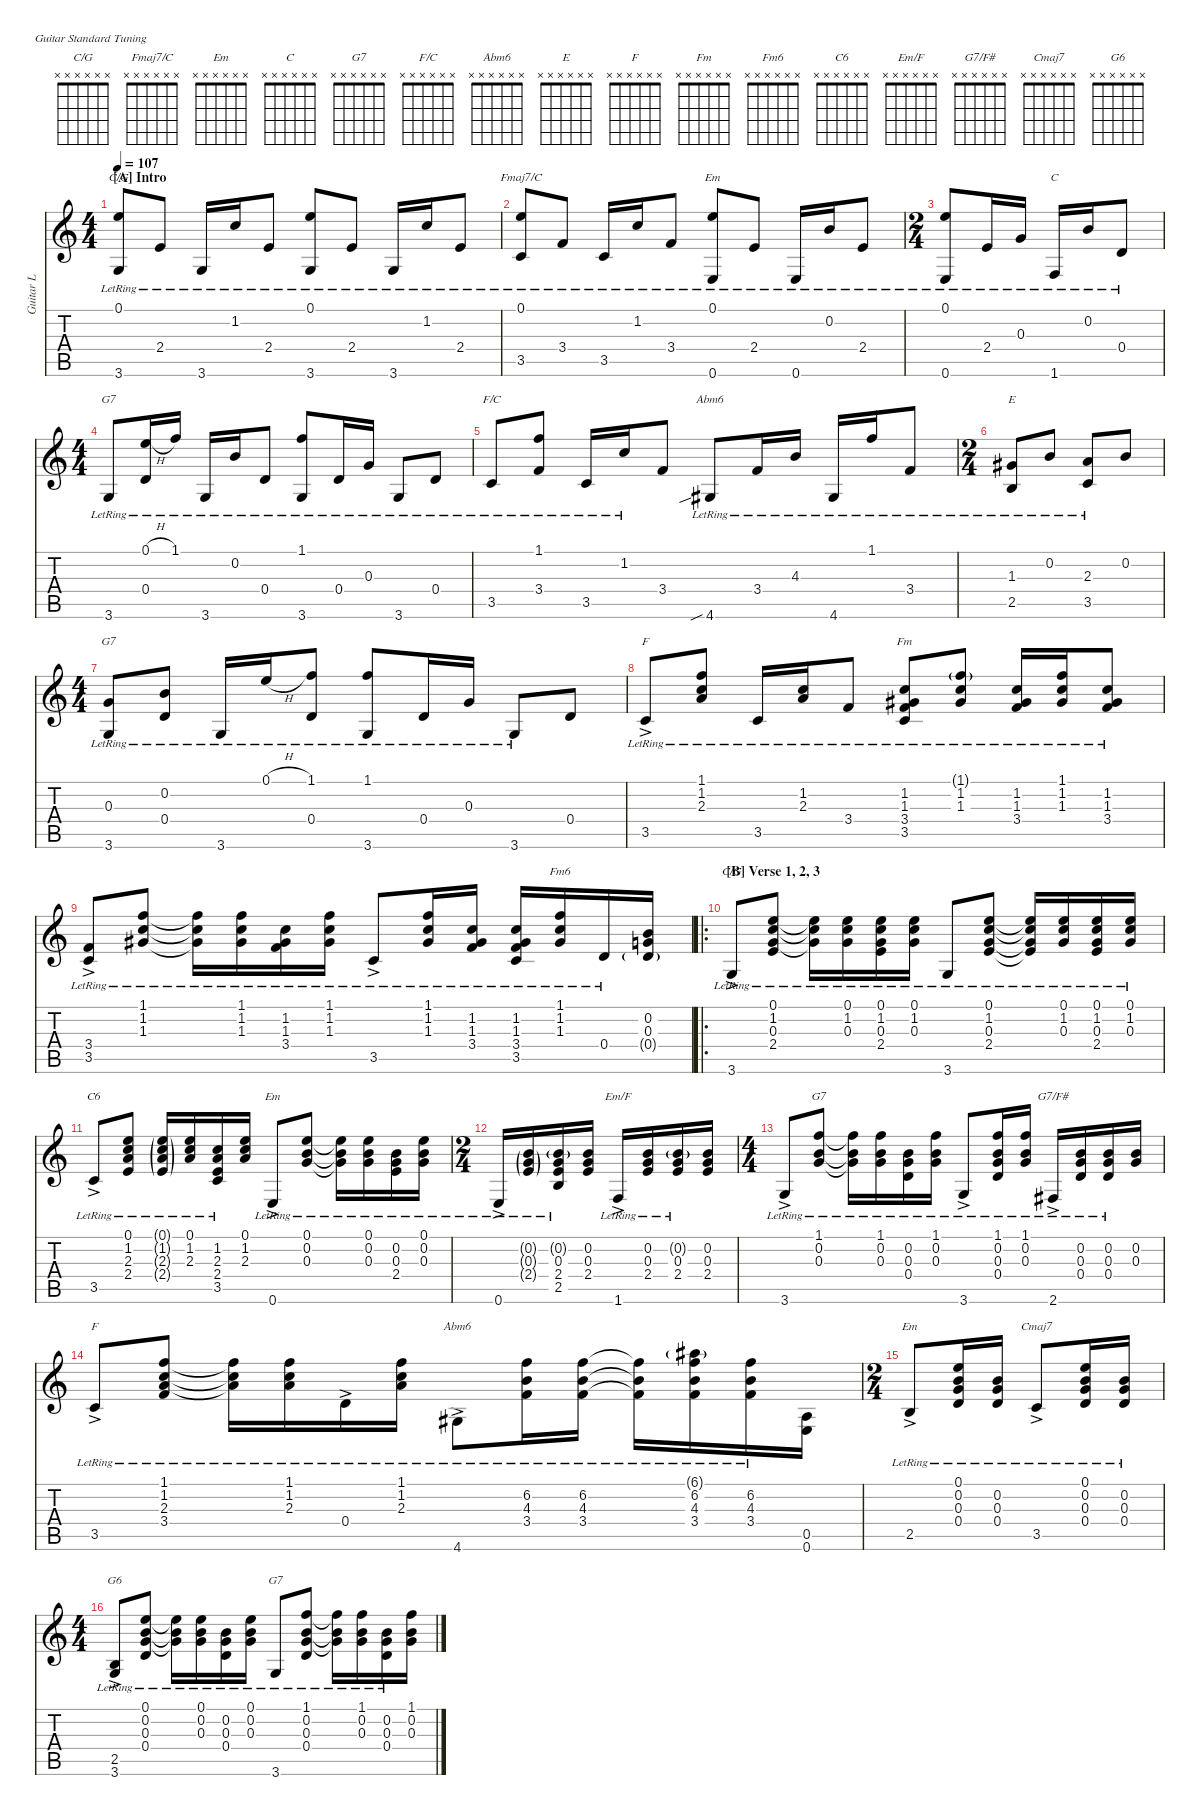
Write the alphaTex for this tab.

\defaultSystemsLayout 4
\hideDynamics
\bracketExtendMode nobrackets
\track ("Guitar L" "Guitar L") {instrument acousticguitarsteel}
\staff {score tabs}
\tuning (E4 B3 G3 D3 A2 E2)
\chord ("C/G" x x x x x x)
\chord ("Fmaj7/C" x x x x x x)
\chord ("Em" x x x x x x)
\chord ("C" x x x x x x)
\chord ("G7" x x x x x x)
\chord ("F/C" x x x x x x)
\chord ("Abm6" x x x x x x)
\chord ("E" x x x x x x)
\chord ("F" x x x x x x)
\chord ("Fm" x x x x x x)
\chord ("Fm6" x x x x x x)
\chord ("C6" x x x x x x)
\chord ("Em/F" x x x x x x)
\chord ("G7/F#" x x x x x x)
\chord ("Cmaj7" x x x x x x)
\chord ("G6" x x x x x x)
\ts (4 4)
\section ("A" "Intro")
\tempo 107
\clef g2
\ks c
(0.1{lr} 3.6{lr}).8{ch "C/G" dy mf instrument acousticguitarsteel beam Up} 2.4{lr}.8{beam Up} 3.6{lr}.16{beam Up} 1.2{lr}.16{beam Up} 2.4{lr}.8{beam Up} (0.1{lr} 3.6{lr}).8{beam Up} 2.4{lr}.8{beam Up} 3.6{lr}.16{beam Up} 1.2{lr}.16{beam Up} 2.4{lr}.8{beam Up} |
(0.1{lr} 3.5{lr}).8{ch "Fmaj7/C" beam Up} 3.4{lr}.8{beam Up} 3.5{lr}.16{beam Up} 1.2{lr}.16{beam Up} 3.4{lr}.8{beam Up} (0.1{lr} 0.6{lr}).8{ch "Em" beam Up} 2.4{lr}.8{beam Up} 0.6{lr}.16{beam Up} 0.2{lr}.16{beam Up} 2.4{lr}.8{beam Up} |
\ts (2 4)
(0.1{lr} 0.6{lr}).8{beam Up} 2.4{lr}.16{beam Up} 0.3{lr}.16{beam Up} 1.6{lr}.16{ch "C" beam Up} 0.2{lr}.16{beam Up} 0.4{lr}.8{beam Up} |
\ts (4 4)
3.6{lr}.8{ch "G7" beam Up} (0.1{h lr} 0.4{lr}).16{beam Up} 1.1{lr}.16{beam Up} 3.6{lr}.16{beam Up} 0.2{lr}.16{beam Up} 0.4{lr}.8{beam Up} (1.1{lr} 3.6{lr}).8{beam Up} 0.4{lr}.16{beam Up} 0.3{lr}.16{beam Up} 3.6{lr}.8{beam Up} 0.4{lr}.8{beam Up} |
3.5{lr}.8{ch "F/C" beam Up} (1.1{lr} 3.4{lr}).8{beam Up} 3.5{lr}.16{beam Up} 1.2{lr}.16{beam Up} 3.4.8{beam Up} 4.6{sib lr acc #}.8{ch "Abm6" beam Up} 3.4{lr}.16{beam Up} 4.3{lr}.16{beam Up} 4.6{lr acc #}.16{beam Up} 1.1{lr}.16{beam Up} 3.4{lr}.8{beam Up} |
\ts (2 4)
(1.3{lr acc #} 2.5{lr}).8{ch "E" beam Up} 0.2{lr}.8{beam Up} (2.3{lr} 3.5{lr}).8{beam Up} 0.2.8{beam Up} |
\ts (4 4)
(0.3{lr} 3.6{lr}).8{ch "G7" beam Up} (0.2{lr} 0.4{lr}).8{beam Up} 3.6{lr}.16{beam Up} 0.1{h lr}.16{beam Up} (1.1{lr} 0.4{lr}).8{beam Up} (1.1{lr} 3.6{lr}).8{beam Up} 0.4{lr}.16{beam Up} 0.3{lr}.16{beam Up} 3.6{lr}.8{beam Up} 0.4.8{beam Up} |
3.5{ac lr}.8{ch "F" beam Up} (1.1{lr} 1.2{lr} 2.3{lr}).8{beam Up} 3.5{lr}.16{beam Up} (1.2{lr} 2.3{lr}).16{beam Up} 3.4{lr}.8{beam Up} (1.2{lr} 1.3{lr acc #} 3.4{lr} 3.5{lr}).8{ch "Fm" beam Up} (1.1{g lr} 1.2{lr} 1.3{lr acc #}).8{beam Up} (1.2{lr} 1.3{lr acc #} 3.4{lr}).16{beam Up} (1.1{lr} 1.2{lr} 1.3{lr acc #}).16{beam Up} (1.2{lr} 1.3{lr acc #} 3.4{lr}).8{beam Up} |
(3.4{ac lr} 3.5{ac lr}).8{beam Up} (1.1{lr} 1.2{lr} 1.3{lr acc #}).8{beam Up} (1.1{lr t} 1.2{lr t} 1.3{lr t acc #}).16{beam Down} (1.1{lr} 1.2{lr} 1.3{lr acc #}).16{beam Down} (1.2{lr} 1.3{lr acc #} 3.4{lr}).16{beam Down} (1.1{lr} 1.2{lr} 1.3{lr acc #}).16{beam Down} 3.5{ac lr}.8{beam Up} (1.1{lr} 1.2{lr} 1.3{lr acc #}).16{beam Up} (1.2{lr} 1.3{lr acc #} 3.4{lr}).16{beam Up} (1.2{lr} 1.3{lr acc #} 3.4{lr} 3.5{lr}).16{beam Up} (1.1{lr} 1.2{lr} 1.3{lr acc #}).16{ch "Fm6" beam Up} 0.4{lr}.16{beam Up} (0.2 0.3 0.4{g}).16{beam Up} |
\ro
\section ("B" "Verse 1, 2, 3")
3.6{ac lr}.8{ch "C/G" beam Up} (0.1{lr} 1.2{lr} 0.3{lr} 2.4{lr}).8{beam Up} (0.1{lr t} 1.2{lr t} 0.3{lr t}).16{beam Down} (0.1{lr} 1.2{lr} 0.3{lr}).16{beam Down} (0.1{lr} 1.2{lr} 0.3{lr} 2.4{lr}).16{beam Down} (0.1{lr} 1.2{lr} 0.3{lr}).16{beam Down} 3.6{lr}.8{beam Up} (0.1{lr} 1.2{lr} 0.3{lr} 2.4{lr}).8{beam Up} (0.1{lr t} 1.2{lr t} 0.3{lr t} 2.4{lr t}).16{beam Up} (0.1{lr} 1.2{lr} 0.3{lr}).16{beam Up} (0.1{lr} 1.2{lr} 0.3{lr} 2.4{lr}).16{beam Up} (0.1{lr} 1.2{lr} 0.3{lr}).16{beam Up} |
3.5{ac lr}.8{ch "C6" beam Up} (0.1{lr} 1.2{lr} 2.3{lr} 2.4{lr}).8{beam Up} (0.1{g lr} 1.2{g lr} 2.3{g lr} 2.4{g lr}).16{beam Up} (0.1{lr} 1.2{lr} 2.3{lr}).16{beam Up} (1.2{lr} 2.3{lr} 2.4{lr} 3.5{lr}).16{beam Up} (0.1 1.2 2.3).16{beam Up} 0.6{ac lr}.8{ch "Em" beam Up} (0.1{lr} 0.2{lr} 0.3{lr}).8{beam Up} (0.1{lr t} 0.2{lr t} 0.3{lr t}).16{beam Down} (0.1{lr} 0.2{lr} 0.3{lr}).16{beam Down} (0.2{lr} 0.3{lr} 2.4{lr}).16{beam Down} (0.1{lr} 0.2{lr} 0.3{lr}).16{beam Down} |
\ts (2 4)
0.6{ac lr}.16{beam Up} (0.2{g lr} 0.3{g lr} 2.4{g lr}).16{beam Up} (0.2{g lr} 0.3{lr} 2.4{lr} 2.5{lr}).16{beam Up} (0.2 0.3 2.4).16{beam Up} 1.6{ac lr}.16{ch "Em/F" beam Up} (0.2{lr} 0.3{lr} 2.4{lr}).16{beam Up} (0.2{g lr} 0.3{lr} 2.4{lr}).16{beam Up} (0.2 0.3 2.4).16{beam Up} |
\ts (4 4)
3.6{ac lr}.8{beam Up} (1.1{lr} 0.2{lr} 0.3{lr}).8{ch "G7" beam Up} (1.1{lr t} 0.2{lr t} 0.3{lr t}).16{beam Down} (1.1{lr} 0.2{lr} 0.3{lr}).16{beam Down} (0.2{lr} 0.3{lr} 0.4{lr}).16{beam Down} (1.1{lr} 0.2{lr} 0.3{lr}).16{beam Down} 3.6{ac lr}.8{beam Up} (1.1{lr} 0.2{lr} 0.3{lr} 0.4{lr}).16{beam Up} (1.1{lr} 0.2{lr} 0.3{lr}).16{beam Up} 2.6{ac lr acc #}.16{ch "G7/F#" beam Up} (0.2{lr} 0.3{lr} 0.4{lr}).16{beam Up} (0.2{lr} 0.3{lr} 0.4{lr}).16{beam Up} (0.2 0.3).16{beam Up} |
3.5{ac lr}.8{ch "F" beam Up} (1.1{lr} 1.2{lr} 2.3{lr} 3.4{lr}).8{beam Up} (1.1{lr t} 1.2{lr t} 2.3{lr t}).16{beam Down} (1.1{lr} 1.2{lr} 2.3{lr}).16{beam Down} 0.4{ac lr}.16{beam Down} (1.1{lr} 1.2{lr} 2.3{lr}).16{beam Down} 4.6{ac lr acc #}.8{ch "Abm6" beam Down} (6.2{lr} 4.3{lr} 3.4{lr}).16{beam Down} (6.2{lr} 4.3{lr} 3.4{lr}).16{beam Down} (6.2{lr t} 4.3{lr t} 3.4{lr t}).16{beam Down} (6.1{g lr acc #} 6.2{lr} 4.3{lr} 3.4{lr}).16{beam Down} (6.2{lr} 4.3{lr} 3.4{lr}).16{beam Down} (0.5 0.6).16{beam Down} |
\ts (2 4)
2.5{ac lr}.8{ch "Em" beam Up} (0.1{lr} 0.2{lr} 0.3{lr} 0.4{lr}).16{beam Up} (0.2{lr} 0.3{lr} 0.4{lr}).16{beam Up} 3.5{ac lr}.8{ch "Cmaj7" beam Up} (0.1{lr} 0.2{lr} 0.3{lr} 0.4{lr}).16{beam Up} (0.2{lr} 0.3{lr} 0.4{lr}).16{beam Up} |
\ts (4 4)
(2.5{ac lr} 3.6{ac lr}).8{ch "G6" beam Up} (0.1{lr} 0.2{lr} 0.3{lr} 0.4{lr}).8{beam Up} (0.1{lr t} 0.2{lr t} 0.3{lr t}).16{beam Down} (0.1{lr} 0.2{lr} 0.3{lr}).16{beam Down} (0.2{lr} 0.3{lr} 0.4{lr}).16{beam Down} (0.1{lr} 0.2{lr} 0.3{lr}).16{beam Down} 3.6{lr}.8{ch "G7" beam Up} (1.1{lr} 0.2{lr} 0.3{lr} 0.4{lr}).8{beam Up} (1.1{lr t} 0.2{lr t} 0.3{lr t}).16{beam Down} (1.1{lr} 0.2{lr} 0.3{lr}).16{beam Down} (0.2{lr} 0.3{lr} 0.4{lr}).16{beam Down} (1.1 0.2 0.3).16{beam Down}
